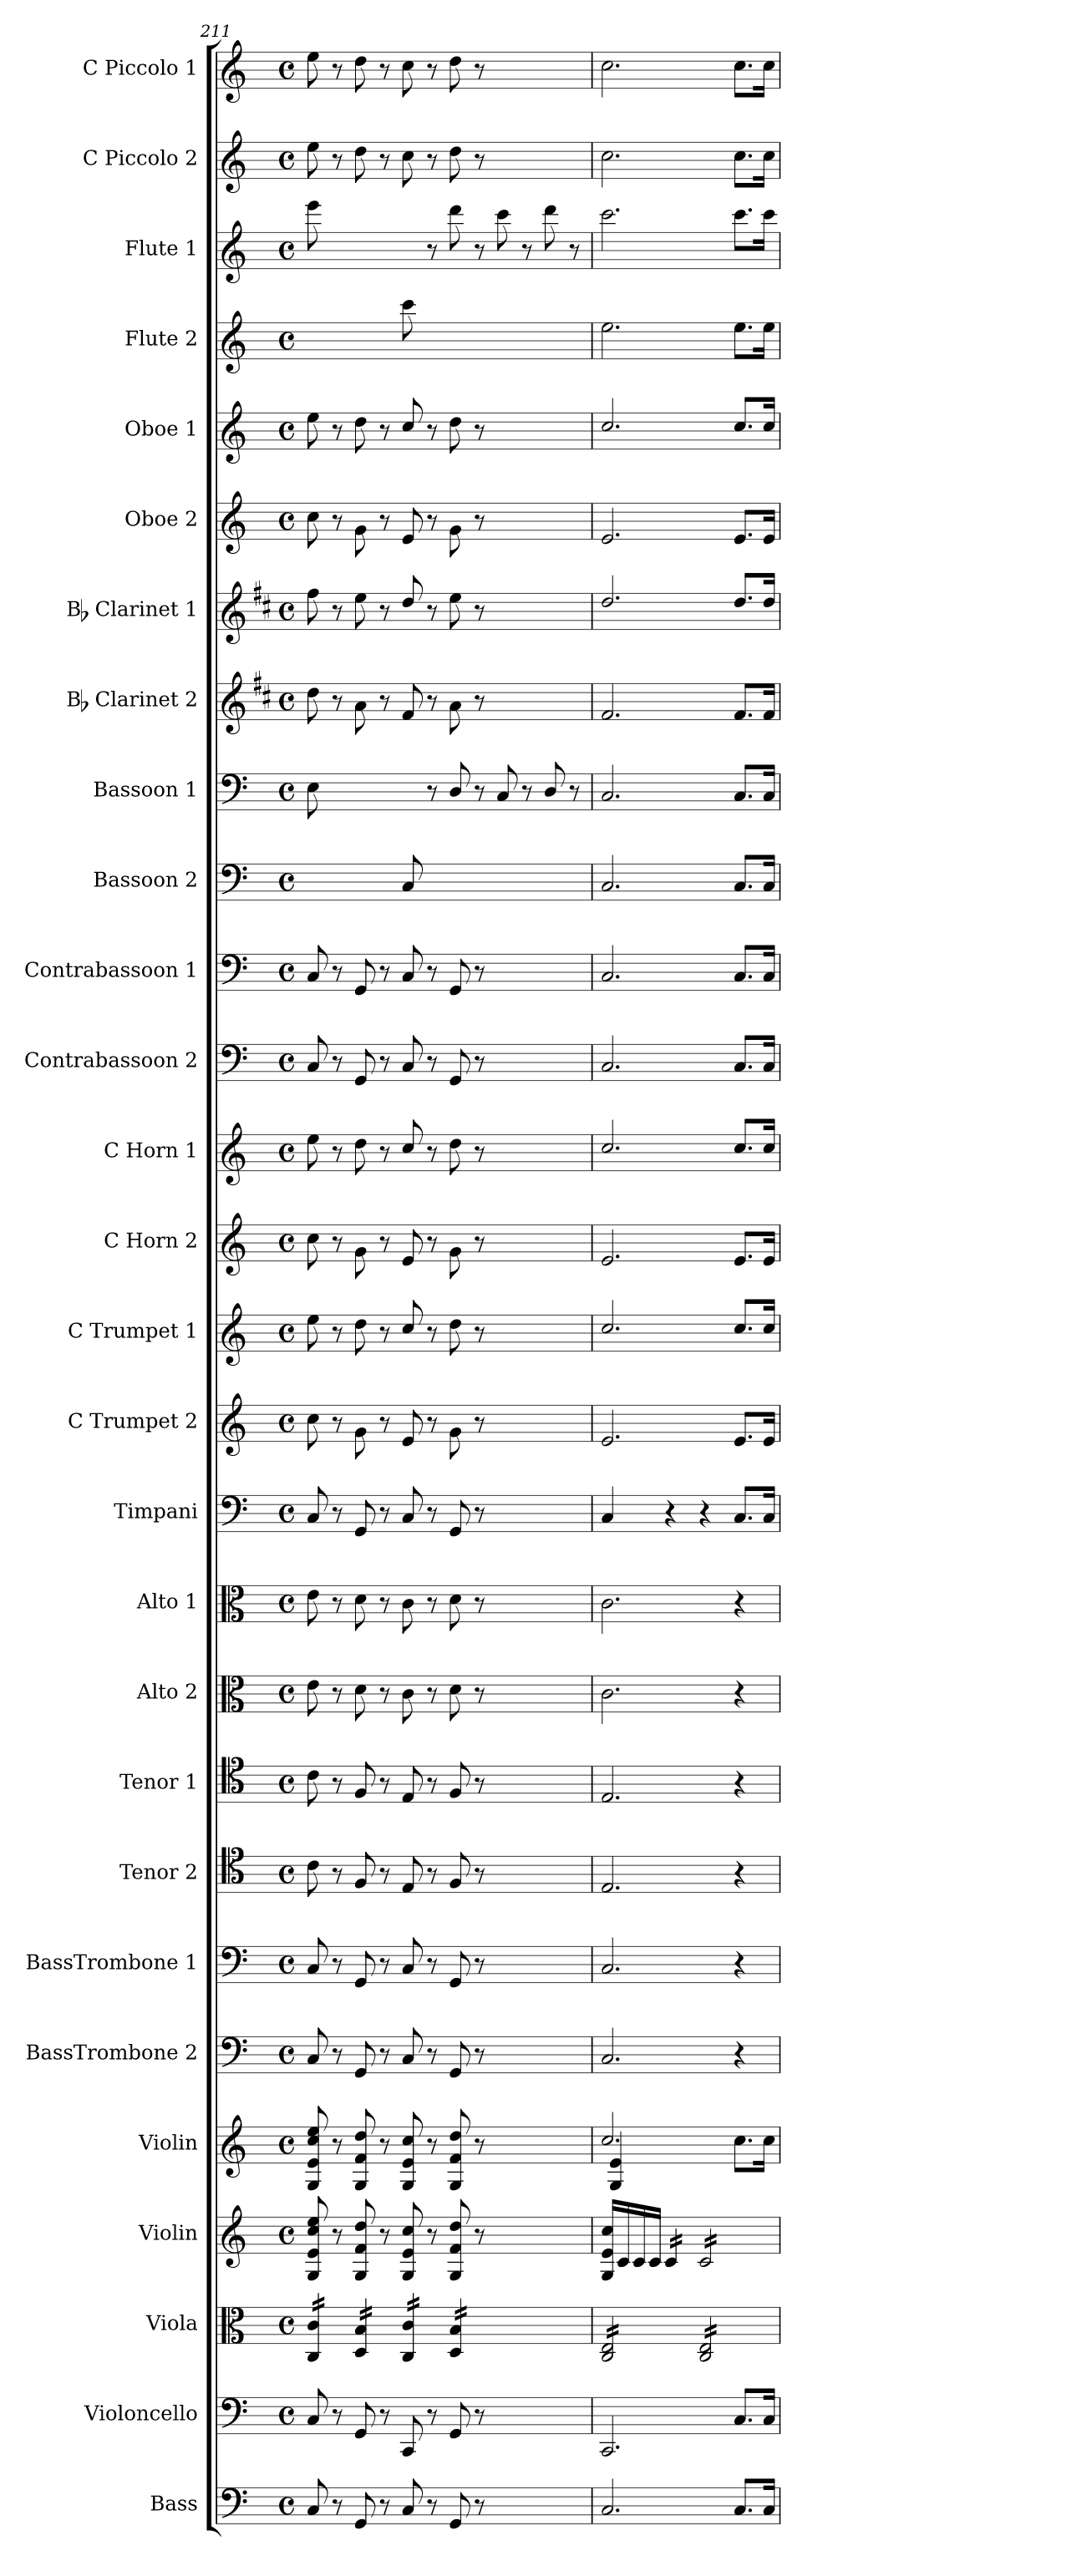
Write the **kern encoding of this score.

**kern	**kern	**kern	**kern	**kern	**kern	**kern	**kern	**kern	**kern	**kern	**kern	**kern	**kern	**kern	**kern	**kern	**kern	**kern	**kern	**kern	**kern	**kern	**kern	**kern	**kern	**kern	**kern
*part28	*part27	*part26	*part25	*part24	*part23	*part22	*part21	*part20	*part19	*part18	*part17	*part16	*part15	*part14	*part13	*part12	*part11	*part10	*part9	*part8	*part7	*part6	*part5	*part4	*part3	*part2	*part1
*staff28	*staff27	*staff26	*staff25	*staff24	*staff23	*staff22	*staff21	*staff20	*staff19	*staff18	*staff17	*staff16	*staff15	*staff14	*staff13	*staff12	*staff11	*staff10	*staff9	*staff8	*staff7	*staff6	*staff5	*staff4	*staff3	*staff2	*staff1
*I"Bass	*I"Violoncello	*I"Viola	*I"Violin	*I"Violin	*I"BassTrombone 2	*I"BassTrombone 1	*I"Tenor 2	*I"Tenor 1	*I"Alto 2	*I"Alto 1	*I"Timpani	*I"C Trumpet 2	*I"C Trumpet 1	*I"C Horn 2	*I"C Horn 1	*I"Contrabassoon 2	*I"Contrabassoon 1	*I"Bassoon 2	*I"Bassoon 1	*I"Bb Clarinet 2	*I"Bb Clarinet 1	*I"Oboe 2	*I"Oboe 1	*I"Flute 2	*I"Flute 1	*I"C Piccolo 2	*I"C Piccolo 1
*I'B	*I'Vc	*I'Vla	*I'Vln	*I'Vln	*I'BTrb 2	*I'BTrb 1	*I'T 2	*I'T 1	*I'A 2	*I'A 1	*I'Timp	*I'Tpt 2	*I'Tpt 1	*I'Hn 2	*I'Hn 1	*I'C Bsn 2	*I'C Bsn 1	*I'Bsn 2	*I'Bsn 1	*I'Cl 2	*I'Cl 1	*I'Ob 2	*I'Ob 1	*I'Fl 2	*I'Fl 1	*I'Picc 2	*I'Picc 1
*clefF4	*clefF4	*clefC3	*clefG2	*clefG2	*clefF4	*clefF4	*clefC4	*clefC4	*clefC3	*clefC3	*clefF4	*clefG2	*clefG2	*clefG2	*clefG2	*clefF4	*clefF4	*clefF4	*clefF4	*clefG2	*clefG2	*clefG2	*clefG2	*clefG2	*clefG2	*clefG2	*clefG2
*ITrd7c12	*	*	*	*	*	*	*	*	*	*	*	*	*	*ITrd7c12	*ITrd7c12	*ITrd7c12	*ITrd7c12	*	*	*ITrd1c2	*ITrd1c2	*	*	*	*	*ITrd-7c-12	*ITrd-7c-12
*k[]	*k[]	*k[]	*k[]	*k[]	*k[]	*k[]	*k[]	*k[]	*k[]	*k[]	*k[]	*k[]	*k[]	*k[]	*k[]	*k[]	*k[]	*k[]	*k[]	*k[]	*k[]	*k[]	*k[]	*k[]	*k[]	*k[]	*k[]
*M4/4	*M4/4	*M4/4	*M4/4	*M4/4	*M4/4	*M4/4	*M4/4	*M4/4	*M4/4	*M4/4	*M4/4	*M4/4	*M4/4	*M4/4	*M4/4	*M4/4	*M4/4	*M4/4	*M4/4	*M4/4	*M4/4	*M4/4	*M4/4	*M4/4	*M4/4	*M4/4	*M4/4
*met(c)	*met(c)	*met(c)	*met(c)	*met(c)	*met(c)	*met(c)	*met(c)	*met(c)	*met(c)	*met(c)	*met(c)	*met(c)	*met(c)	*met(c)	*met(c)	*met(c)	*met(c)	*met(c)	*met(c)	*met(c)	*met(c)	*met(c)	*met(c)	*met(c)	*met(c)	*met(c)	*met(c)
=211	=211	=211	=211	=211	=211	=211	=211	=211	=211	=211	=211	=211	=211	=211	=211	=211	=211	=211	=211	=211	=211	=211	=211	=211	=211	=211	=211
*	*	*tremolo	*	*	*	*	*	*	*	*	*	*	*	*	*	*	*	*	*	*	*	*	*	*	*	*	*
8CC	8C	16C/ 16c/LL	8G/ 8e/ 8cc/ 8ee/	8G/ 8e/ 8cc/ 8ee/	8C	8C	8c	8c	8e	8e	8C	8cc\	8ee\	8c\	8e\	8CC	8CC	2ryy	8E\	8cc\	8ee\	8cc\	8ee\	2ryy	8eee\	8eee	8eee
.	.	16C/ 16c/	.	.	.	.	.	.	.	.	.	.	.	.	.	.	.	.	.	.	.	.	.	.	.	.	.
8r	8r	16C/ 16c/	8r	8r	8r	8r	8r	8r	8r	8r	8r	8r	8r	8r	8r	8r	8r	.	2ryy	8r	8r	8r	8r	.	2ryy	8r	8r
.	.	16C/ 16c/JJ	.	.	.	.	.	.	.	.	.	.	.	.	.	.	.	.	.	.	.	.	.	.	.	.	.
8GGG	8GG	16D/ 16B/LL	8G/ 8f/ 8dd/	8G/ 8f/ 8dd/	8GG	8GG	8F	8F	8d	8d	8GG	8g\	8dd\	8G\	8d\	8GGG	8GGG	.	.	8g\	8dd\	8g\	8dd\	.	.	8ddd	8ddd
.	.	16D/ 16B/	.	.	.	.	.	.	.	.	.	.	.	.	.	.	.	.	.	.	.	.	.	.	.	.	.
8r	8r	16D/ 16B/	8r	8r	8r	8r	8r	8r	8r	8r	8r	8r	8r	8r	8r	8r	8r	.	.	8r	8r	8r	8r	.	.	8r	8r
.	.	16D/ 16B/JJ	.	.	.	.	.	.	.	.	.	.	.	.	.	.	.	.	.	.	.	.	.	.	.	.	.
8CC	8CC	16C/ 16c/LL	8G/ 8e/ 8cc/	8G/ 8e/ 8cc/	8C	8C	8E	8E	8c	8c	8C	8e/	8cc/	8E/	8c/	8CC	8CC	8C	.	8e/	8cc/	8e/	8cc/	8ccc	.	8ccc	8ccc
.	.	16C/ 16c/	.	.	.	.	.	.	.	.	.	.	.	.	.	.	.	.	.	.	.	.	.	.	.	.	.
8r	8r	16C/ 16c/	8r	8r	8r	8r	8r	8r	8r	8r	8r	8r	8r	8r	8r	8r	8r	4.ryy	8r	8r	8r	8r	8r	4.ryy	8r	8r	8r
.	.	16C/ 16c/JJ	.	.	.	.	.	.	.	.	.	.	.	.	.	.	.	.	.	.	.	.	.	.	.	.	.
8GGG	8GG	16D/ 16B/LL	8G/ 8f/ 8dd/	8G/ 8f/ 8dd/	8GG	8GG	8F	8F	8d	8d	8GG	8g\	8dd\	8G\	8d\	8GGG	8GGG	.	8D/	8g\	8dd\	8g\	8dd\	.	8ddd\	8ddd	8ddd
.	.	16D/ 16B/	.	.	.	.	.	.	.	.	.	.	.	.	.	.	.	.	.	.	.	.	.	.	.	.	.
8r	8r	16D/ 16B/	8r	8r	8r	8r	8r	8r	8r	8r	8r	8r	8r	8r	8r	8r	8r	.	8r	8r	8r	8r	8r	.	8r	8r	8r
.	.	16D/ 16B/JJ	.	.	.	.	.	.	.	.	.	.	.	.	.	.	.	.	.	.	.	.	.	.	.	.	.
2ryy	2ryy	2ryy	2ryy	2ryy	2ryy	2ryy	2ryy	2ryy	2ryy	2ryy	2ryy	2ryy	2ryy	2ryy	2ryy	2ryy	2ryy	2ryy	8C	2ryy	2ryy	2ryy	2ryy	2ryy	8ccc	2ryy	2ryy
.	.	.	.	.	.	.	.	.	.	.	.	.	.	.	.	.	.	.	8r	.	.	.	.	.	8r	.	.
.	.	.	.	.	.	.	.	.	.	.	.	.	.	.	.	.	.	.	8D/	.	.	.	.	.	8ddd\	.	.
.	.	.	.	.	.	.	.	.	.	.	.	.	.	.	.	.	.	.	8r	.	.	.	.	.	8r	.	.
!!LO:PB:g=z
=212	=212	=212	=212	=212	=212	=212	=212	=212	=212	=212	=212	=212	=212	=212	=212	=212	=212	=212	=212	=212	=212	=212	=212	=212	=212	=212	=212
*	*	*	*	*^	*	*	*	*	*	*	*	*	*	*	*	*	*	*	*	*	*	*	*	*	*	*	*
2.CC	2.CC	16C/ 16E/LL	16G/ 16e/ 16cc/LL	2.cc	4G/ 4e/	2.C	2.C	2.E	2.E	2.c	2.c	4C	2.e/	2.cc/	2.E/	2.c/	2.CC	2.CC	2.C	2.C	2.e/	2.cc/	2.e/	2.cc/	2.ee\	2.ccc\	2.ccc	2.ccc
.	.	16C/ 16E/	16c	.	.	.	.	.	.	.	.	.	.	.	.	.	.	.	.	.	.	.	.	.	.	.	.	.
.	.	16C/ 16E/	16c	.	.	.	.	.	.	.	.	.	.	.	.	.	.	.	.	.	.	.	.	.	.	.	.	.
.	.	16C/ 16E/	16cJJ	.	.	.	.	.	.	.	.	.	.	.	.	.	.	.	.	.	.	.	.	.	.	.	.	.
*	*	*	*tremolo	*	*	*	*	*	*	*	*	*	*	*	*	*	*	*	*	*	*	*	*	*	*	*	*	*
.	.	16C/ 16E/	16cLL	.	2.ryy	.	.	.	.	.	.	4r	.	.	.	.	.	.	.	.	.	.	.	.	.	.	.	.
.	.	16C/ 16E/	16c	.	.	.	.	.	.	.	.	.	.	.	.	.	.	.	.	.	.	.	.	.	.	.	.	.
.	.	16C/ 16E/	16c	.	.	.	.	.	.	.	.	.	.	.	.	.	.	.	.	.	.	.	.	.	.	.	.	.
.	.	16C/ 16E/JJ	16cJJ	.	.	.	.	.	.	.	.	.	.	.	.	.	.	.	.	.	.	.	.	.	.	.	.	.
.	.	16C/ 16E/LL	16cLL	.	.	.	.	.	.	.	.	4r	.	.	.	.	.	.	.	.	.	.	.	.	.	.	.	.
.	.	16C/ 16E/	16c	.	.	.	.	.	.	.	.	.	.	.	.	.	.	.	.	.	.	.	.	.	.	.	.	.
.	.	16C/ 16E/	16c	.	.	.	.	.	.	.	.	.	.	.	.	.	.	.	.	.	.	.	.	.	.	.	.	.
.	.	16C/ 16E/	16c	.	.	.	.	.	.	.	.	.	.	.	.	.	.	.	.	.	.	.	.	.	.	.	.	.
8.CCL	8.CL	16C/ 16E/	16c	8.ccL	.	4r	4r	4r	4r	4r	4r	8.CL	8.e/L	8.cc/L	8.E/L	8.c/L	8.CCL	8.CCL	8.CL	8.CL	8.e/L	8.cc/L	8.e/L	8.cc/L	8.ee\L	8.ccc\L	8.cccL	8.cccL
.	.	16C/ 16E/	16c	.	.	.	.	.	.	.	.	.	.	.	.	.	.	.	.	.	.	.	.	.	.	.	.	.
.	.	16C/ 16E/	16c	.	.	.	.	.	.	.	.	.	.	.	.	.	.	.	.	.	.	.	.	.	.	.	.	.
16CCJk	16CJk	16C/ 16E/JJ	16cJJ	16ccJk	.	.	.	.	.	.	.	16CJk	16e/Jk	16cc/Jk	16E/Jk	16c/Jk	16CCJk	16CCJk	16CJk	16CJk	16e/Jk	16cc/Jk	16e/Jk	16cc/Jk	16ee\Jk	16ccc\Jk	16cccJk	16cccJk
*	*	*	*Xtremolo	*	*	*	*	*	*	*	*	*	*	*	*	*	*	*	*	*	*	*	*	*	*	*	*	*
*	*	*Xtremolo	*	*	*	*	*	*	*	*	*	*	*	*	*	*	*	*	*	*	*	*	*	*	*	*	*	*
*	*	*	*	*v	*v	*	*	*	*	*	*	*	*	*	*	*	*	*	*	*	*	*	*	*	*	*	*	*
=	=	=	=	=	=	=	=	=	=	=	=	=	=	=	=	=	=	=	=	=	=	=	=	=	=	=	=
*-	*-	*-	*-	*-	*-	*-	*-	*-	*-	*-	*-	*-	*-	*-	*-	*-	*-	*-	*-	*-	*-	*-	*-	*-	*-	*-	*-
